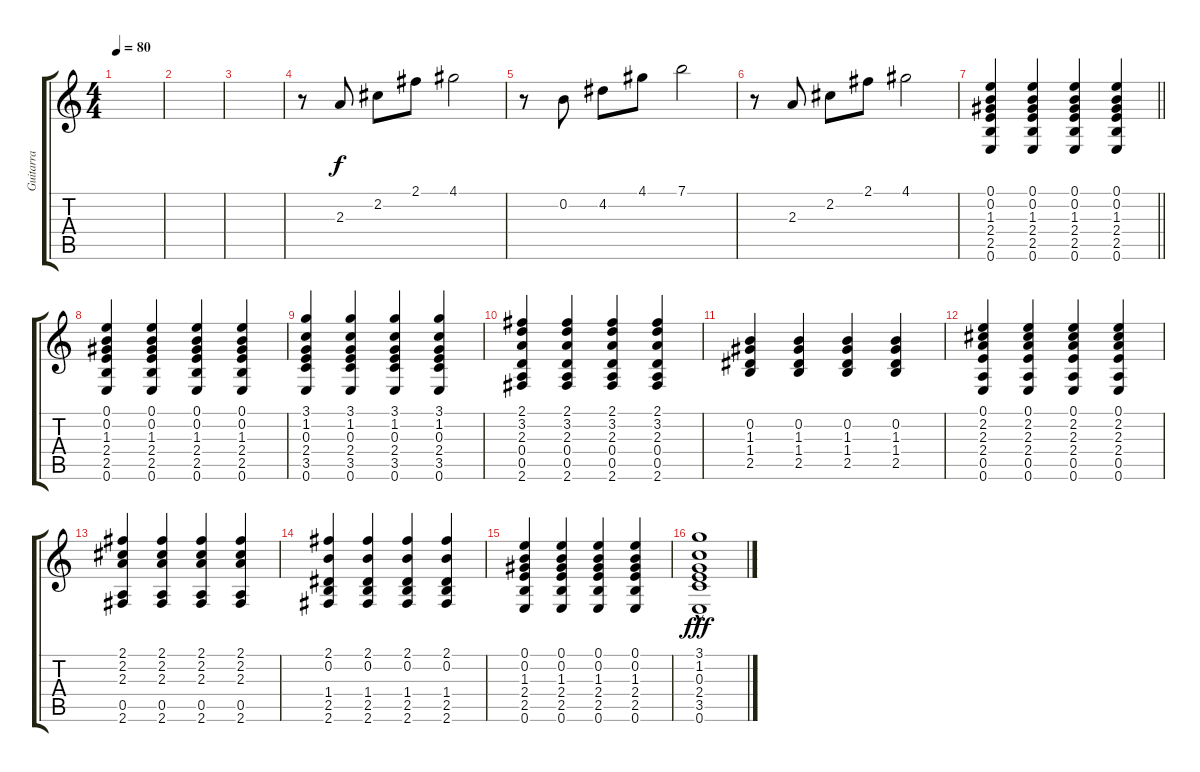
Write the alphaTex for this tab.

\track ("Guitarra" "Guitarra") {instrument distortionguitar}
\staff {score tabs}
\tuning (E4 B3 G3 D3 A2 E2) {hide}
\ts (4 4)
\tempo 80
\clef g2
\ks c
|
|
|
r.8 2.3.8 2.2.8 2.1.8 4.1.2 |
r.8 0.2.8 4.2.8 4.1.8 7.1.2 |
r.8 2.3.8 2.2.8 2.1.8 4.1.2 |
\barLineRight lightlight
(0.1 0.2 1.3 2.4 2.5 0.6).4 (0.1 0.2 1.3 2.4 2.5 0.6).4 (0.1 0.2 1.3 2.4 2.5 0.6).4 (0.1 0.2 1.3 2.4 2.5 0.6).4 |
(0.1 0.2 1.3 2.4 2.5 0.6).4 (0.1 0.2 1.3 2.4 2.5 0.6).4 (0.1 0.2 1.3 2.4 2.5 0.6).4 (0.1 0.2 1.3 2.4 2.5 0.6).4 |
(3.1 1.2 0.3 2.4 3.5 0.6).4 (3.1 1.2 0.3 2.4 3.5 0.6).4 (3.1 1.2 0.3 2.4 3.5 0.6).4 (3.1 1.2 0.3 2.4 3.5 0.6).4 |
(2.1 3.2 2.3 0.4 0.5 2.6).4 (2.1 3.2 2.3 0.4 0.5 2.6).4 (2.1 3.2 2.3 0.4 0.5 2.6).4 (2.1 3.2 2.3 0.4 0.5 2.6).4 |
(0.2 1.3 1.4 2.5).4 (0.2 1.3 1.4 2.5).4 (0.2 1.3 1.4 2.5).4 (0.2 1.3 1.4 2.5).4 |
(0.1 2.2 2.3 2.4 0.5 0.6).4 (0.1 2.2 2.3 2.4 0.5 0.6).4 (0.1 2.2 2.3 2.4 0.5 0.6).4 (0.1 2.2 2.3 2.4 0.5 0.6).4 |
(2.1 2.2 2.3 0.5 2.6).4 (2.1 2.2 2.3 0.5 2.6).4 (2.1 2.2 2.3 0.5 2.6).4 (2.1 2.2 2.3 0.5 2.6).4 |
(2.1 0.2 1.4 2.5 2.6).4 (2.1 0.2 1.4 2.5 2.6).4 (2.1 0.2 1.4 2.5 2.6).4 (2.1 0.2 1.4 2.5 2.6).4 |
(0.1 0.2 1.3 2.4 2.5 0.6).4 (0.1 0.2 1.3 2.4 2.5 0.6).4 (0.1 0.2 1.3 2.4 2.5 0.6).4 (0.1 0.2 1.3 2.4 2.5 0.6).4 |
(3.1 1.2 0.3 2.4{hac} 3.5 0.6).1{dy fff}
